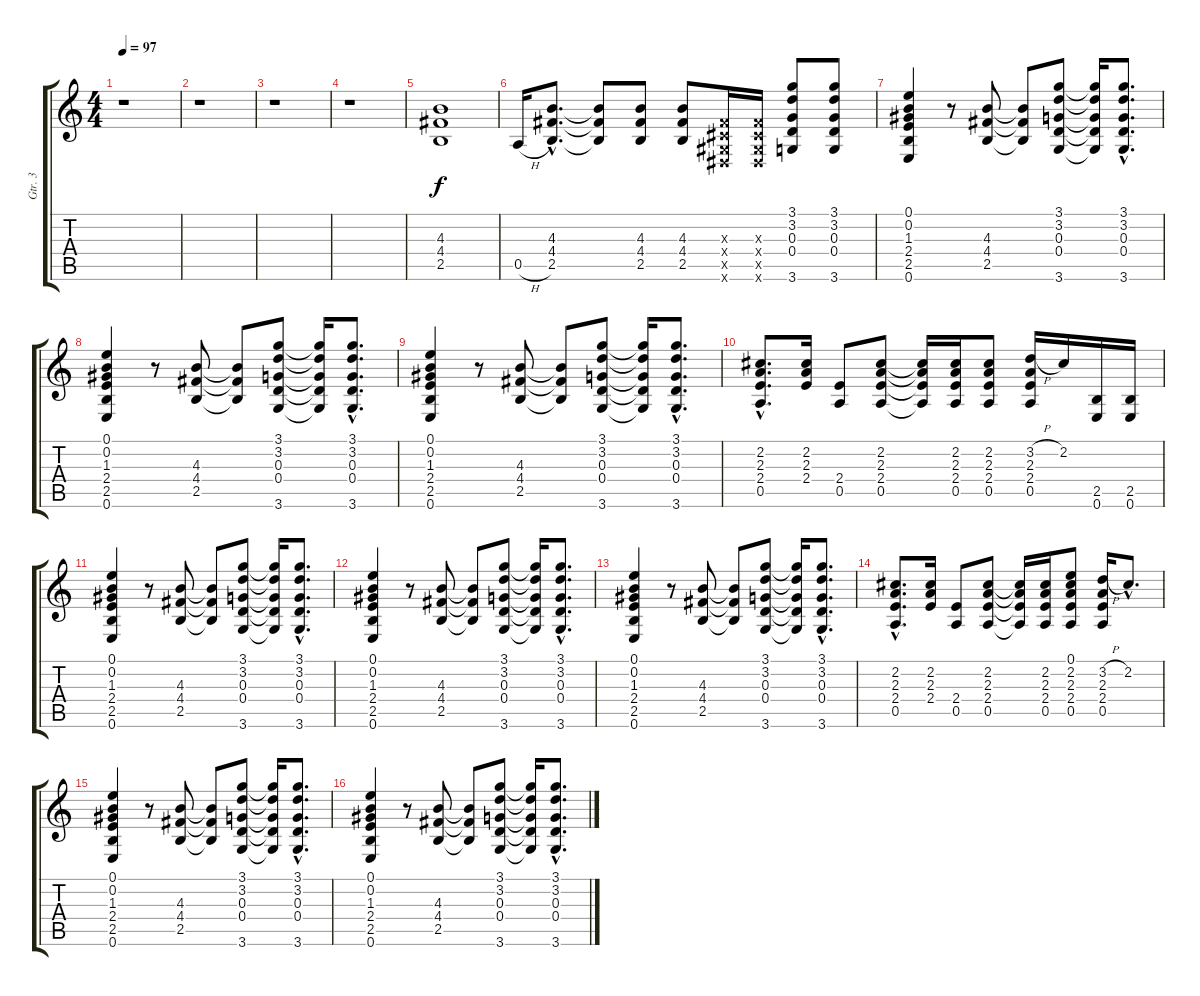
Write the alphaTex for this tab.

\track ("Gtr. 3" "Gtr. 3") {instrument overdrivenguitar}
\staff {score tabs}
\tuning (E4 B3 G3 D3 A2 E2) {hide}
\ts (4 4)
\tempo 97
\clef g2
\ks c
r.1{dy f} |
r.1 |
r.1 |
r.1 |
(4.3 4.4 2.5).1 |
0.5{h}.16 (4.3{hac} 4.4{hac} 2.5{hac}).8{d} (4.3{t} 4.4{t} 2.5{t}).8 (4.3 4.4 2.5).8 (4.3 4.4 2.5).8 (-1.3{x} -1.4{x} -1.5{x} -1.6{x}).16 (-1.3{x} -1.4{x} -1.5{x} -1.6{x}).16 (3.1 3.2 0.3 0.4 3.6).8 (3.1 3.2 0.3 0.4 3.6).8 |
(0.1 0.2 1.3 2.4 2.5 0.6).4 r.8 (4.3 4.4 2.5).8 (4.3{t} 4.4{t} 2.5{t}).8 (3.1 3.2 0.3 0.4 3.6).8 (3.1{t} 3.2{t} 0.3{t} 0.4{t} 3.6{t}).16 (3.1{hac} 3.2{hac} 0.3{hac} 0.4{hac} 3.6{hac}).8{d} |
(0.1 0.2 1.3 2.4 2.5 0.6).4 r.8 (4.3 4.4 2.5).8 (4.3{t} 4.4{t} 2.5{t}).8 (3.1 3.2 0.3 0.4 3.6).8 (3.1{t} 3.2{t} 0.3{t} 0.4{t} 3.6{t}).16 (3.1{hac} 3.2{hac} 0.3{hac} 0.4{hac} 3.6{hac}).8{d} |
(0.1 0.2 1.3 2.4 2.5 0.6).4 r.8 (4.3 4.4 2.5).8 (4.3{t} 4.4{t} 2.5{t}).8 (3.1 3.2 0.3 0.4 3.6).8 (3.1{t} 3.2{t} 0.3{t} 0.4{t} 3.6{t}).16 (3.1{hac} 3.2{hac} 0.3{hac} 0.4{hac} 3.6{hac}).8{d} |
(2.2{hac} 2.3{hac} 2.4{hac} 0.5{hac}).8{d} (2.2 2.3 2.4).16 (2.4 0.5).8 (2.2 2.3 2.4 0.5).8 (2.2{t} 2.3{t} 2.4{t} 0.5{t}).16 (2.2 2.3 2.4 0.5).16 (2.2 2.3 2.4 0.5).8 (3.2{h} 2.3 2.4 0.5).16 2.2.16 (2.5 0.6).16 (2.5 0.6).16 |
(0.1 0.2 1.3 2.4 2.5 0.6).4 r.8 (4.3 4.4 2.5).8 (4.3{t} 4.4{t} 2.5{t}).8 (3.1 3.2 0.3 0.4 3.6).8 (3.1{t} 3.2{t} 0.3{t} 0.4{t} 3.6{t}).16 (3.1{hac} 3.2{hac} 0.3{hac} 0.4{hac} 3.6{hac}).8{d} |
(0.1 0.2 1.3 2.4 2.5 0.6).4 r.8 (4.3 4.4 2.5).8 (4.3{t} 4.4{t} 2.5{t}).8 (3.1 3.2 0.3 0.4 3.6).8 (3.1{t} 3.2{t} 0.3{t} 0.4{t} 3.6{t}).16 (3.1{hac} 3.2{hac} 0.3{hac} 0.4{hac} 3.6{hac}).8{d} |
(0.1 0.2 1.3 2.4 2.5 0.6).4 r.8 (4.3 4.4 2.5).8 (4.3{t} 4.4{t} 2.5{t}).8 (3.1 3.2 0.3 0.4 3.6).8 (3.1{t} 3.2{t} 0.3{t} 0.4{t} 3.6{t}).16 (3.1{hac} 3.2{hac} 0.3{hac} 0.4{hac} 3.6{hac}).8{d} |
(2.2{hac} 2.3{hac} 2.4{hac} 0.5{hac}).8{d} (2.2 2.3 2.4).16 (2.4 0.5).8 (2.2 2.3 2.4 0.5).8 (2.2{t} 2.3{t} 2.4{t} 0.5{t}).16 (2.2 2.3 2.4 0.5).16 (0.1 2.2 2.3 2.4 0.5).8 (3.2{h} 2.3 2.4 0.5).16 2.2{hac}.8{d} |
(0.1 0.2 1.3 2.4 2.5 0.6).4 r.8 (4.3 4.4 2.5).8 (4.3{t} 4.4{t} 2.5{t}).8 (3.1 3.2 0.3 0.4 3.6).8 (3.1{t} 3.2{t} 0.3{t} 0.4{t} 3.6{t}).16 (3.1{hac} 3.2{hac} 0.3{hac} 0.4{hac} 3.6{hac}).8{d} |
(0.1 0.2 1.3 2.4 2.5 0.6).4 r.8 (4.3 4.4 2.5).8 (4.3{t} 4.4{t} 2.5{t}).8 (3.1 3.2 0.3 0.4 3.6).8 (3.1{t} 3.2{t} 0.3{t} 0.4{t} 3.6{t}).16 (3.1{hac} 3.2{hac} 0.3{hac} 0.4{hac} 3.6{hac}).8{d}
